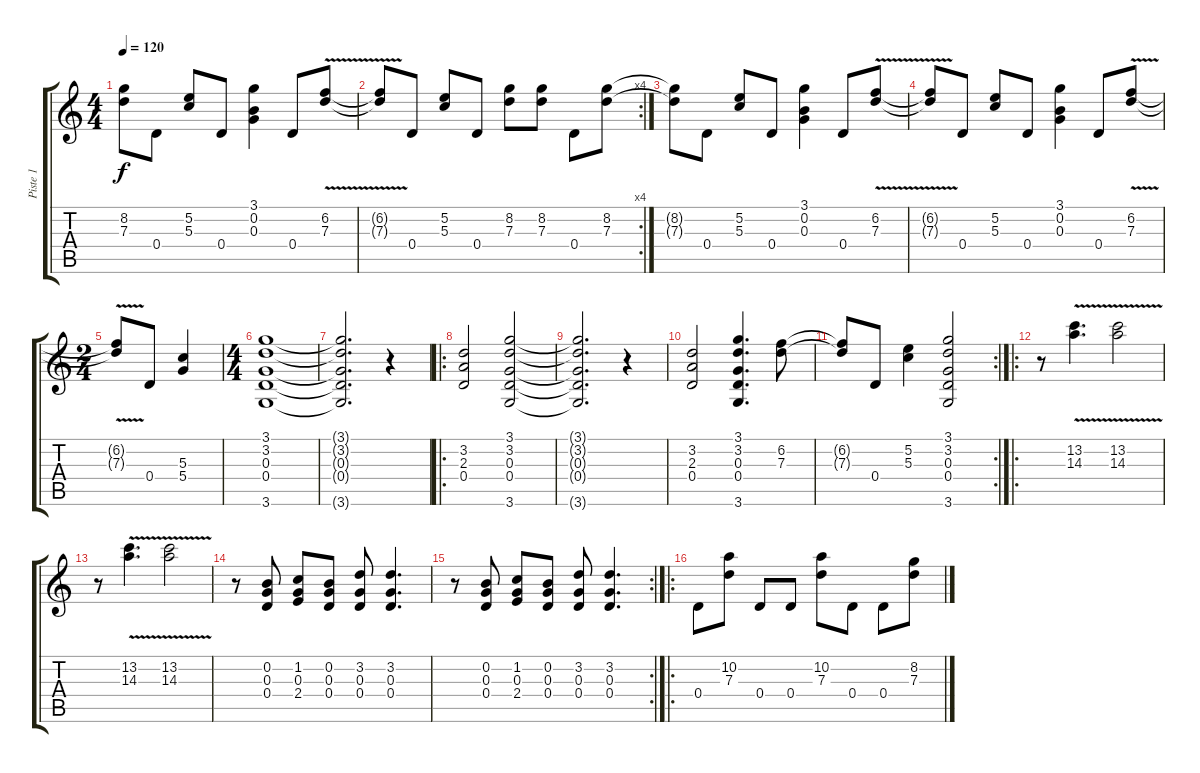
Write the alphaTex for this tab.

\track ("Piste 1" "Piste 1") {instrument overdrivenguitar}
\staff {score tabs}
\tuning (E4 B3 G3 D3 A2 E2) {hide}
\ts (4 4)
\tempo 120
\clef g2
\ks c
(8.2{t} 7.3{t}).8{dy f} 0.4.8 (5.2 5.3).8 0.4.8 (3.1 0.2 0.3).4 0.4.8 (6.2{v} 7.3).8 |
\rc 4
(6.2{t} 7.3{t}).8 0.4.8 (5.2 5.3).8 0.4.8 (8.2 7.3).8 (8.2 7.3).8 0.4.8 (8.2 7.3).8 |
(8.2{t} 7.3{t}).8 0.4.8 (5.2 5.3).8 0.4.8 (3.1 0.2 0.3).4 0.4.8 (6.2{v} 7.3).8 |
(6.2{t} 7.3{t}).8 0.4.8 (5.2 5.3).8 0.4.8 (3.1 0.2 0.3).4 0.4.8 (6.2{v} 7.3).8 |
\ts (2 4)
(6.2{t} 7.3{t}).8 0.4.8 (5.3 5.4).4 |
\ts (4 4)
(3.1 3.2 0.3 0.4 3.6).1 |
(3.1{t} 3.2{t} 0.3{t} 0.4{t} 3.6{t}).2{d} r.4 |
\ro
(3.2 2.3 0.4).2 (3.1 3.2 0.3 0.4 3.6).2 |
(3.1{t} 3.2{t} 0.3{t} 0.4{t} 3.6{t}).2{d} r.4 |
(3.2 2.3 0.4).2 (3.1 3.2 0.3 0.4 3.6).4{d} (6.2 7.3).8 |
\rc 2
(6.2{t} 7.3{t}).8 0.4.8 (5.2 5.3).4 (3.1 3.2 0.3 0.4 3.6).2 |
\ro
r.8 (13.2{v} 14.3).4{d} (13.2 14.3{v}).2 |
r.8 (13.2{v} 14.3).4{d} (13.2 14.3{v}).2 |
r.8 (0.2 0.3 0.4).8 (1.2 0.3 2.4).8 (0.2 0.3 0.4).8 (3.2 0.3 0.4).8 (3.2 0.3 0.4).4{d} |
\rc 2
r.8 (0.2 0.3 0.4).8 (1.2 0.3 2.4).8 (0.2 0.3 0.4).8 (3.2 0.3 0.4).8 (3.2 0.3 0.4).4{d} |
\ro
0.4.8 (10.2 7.3).8 0.4.8 0.4.8 (10.2 7.3).8 0.4.8 0.4.8 (8.2 7.3).8
